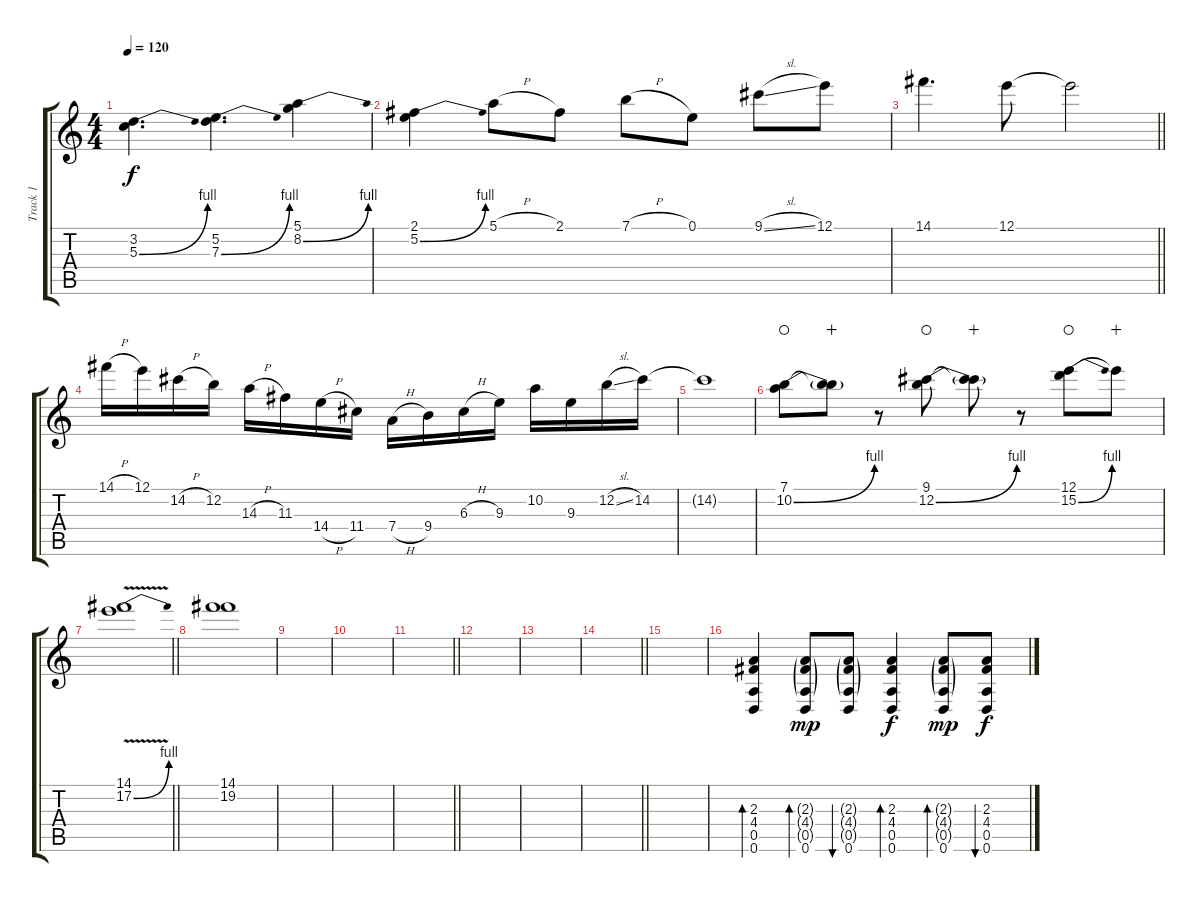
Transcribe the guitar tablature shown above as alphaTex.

\track ("Track 1" "Track 1") {instrument acousticguitarsteel}
\staff {score tabs}
\tuning (E4 B3 G3 D3 A2 D2) {hide}
\ts (4 4)
\tempo 120
\clef g2
\ks c
(3.2 5.3{be (bend 0 0 60 4)}).4{d dy f} (5.2 7.3{be (bend 0 0 60 4)}).4{d} (5.1 8.2{be (bend 0 0 60 4)}).4 |
(2.1 5.2{be (bend 0 0 60 4)}).4 5.1{h}.8 2.1.8 7.1{h}.8 0.1.8 9.1{sl}.8 12.1.8 |
\barLineRight lightlight
14.1.4{d} 12.1.8 12.1{t}.2 |
14.1{h}.16 12.1.16 14.2{h}.16 12.2.16 14.3{h}.16 11.3.16 14.4{h}.16 11.4.16 7.4{h}.16 9.4.16 6.3{h}.16 9.3.16 10.2.16 9.3.16 12.2{sl}.16 14.2.16 |
14.2{t}.1 |
(7.1 10.2{be (bend 0 0 60 4)}).8{waho} (7.1{t} 10.2{t}).8{wahc} r.8 (9.1 12.2{be (bend 0 0 60 4)}).8{waho} (9.1{t} 12.2{t}).8{wahc} r.8 (12.1 15.2{be (bend 0 0 60 4)}).8{waho} 12.1{t}.8{wahc} |
\barLineRight lightlight
(14.1{v} 17.2{be (bend 0 0 60 4) v}).1 |
(14.1 19.2).1 |
|
|
\barLineRight lightlight
|
|
|
\barLineRight lightlight
|
|
(2.3 4.4 0.5 0.6).4{bd 30 instrument acousticguitarsteel} (2.3{g} 4.4{g} 0.5{g} 0.6).8{bd 30 dy mp} (2.3{g} 4.4{g} 0.5{g} 0.6).8{bu 30} (2.3 4.4 0.5 0.6).4{bd 30 dy f} (2.3{g} 4.4{g} 0.5{g} 0.6).8{bd 30 dy mp} (2.3 4.4 0.5 0.6).8{bu 30 dy f}
